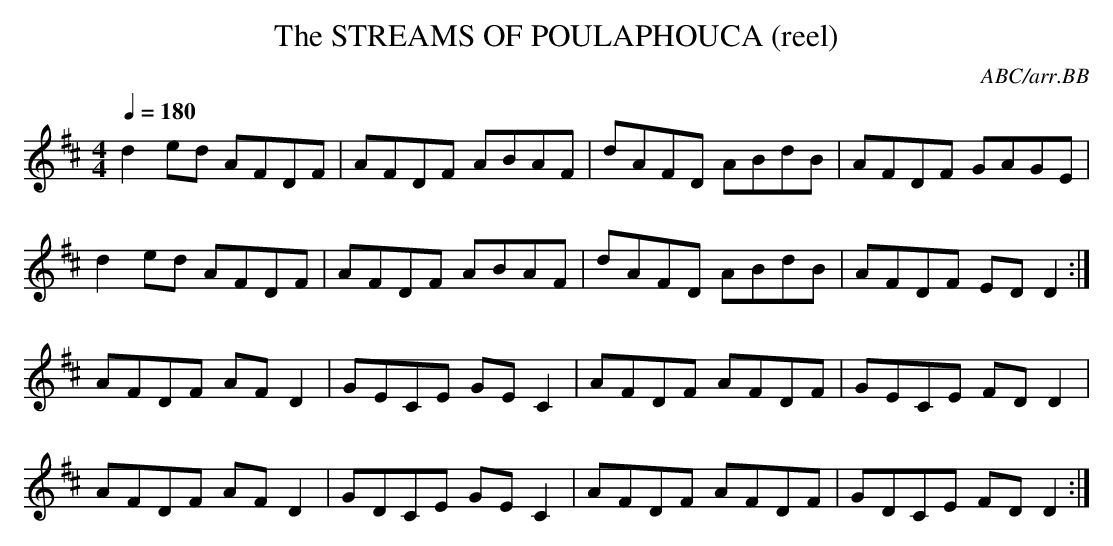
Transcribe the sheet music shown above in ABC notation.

X:1
T:STREAMS OF POULAPHOUCA (reel), The
C:ABC/arr.BB
L:1/8
M:4/4
Q:1/4=180
K:D
d2ed AFDF|AFDF ABAF|dAFD ABdB|AFDF GAGE |
d2ed AFDF|AFDF ABAF|dAFD ABdB|AFDF EDD2 :|
AFDF AF D2|GECE GE C2|AFDF AFDF|GECE FD D2 |
AFDF AF D2|GDCE GE C2|AFDF AFDF |GDCE FD D2 :|
